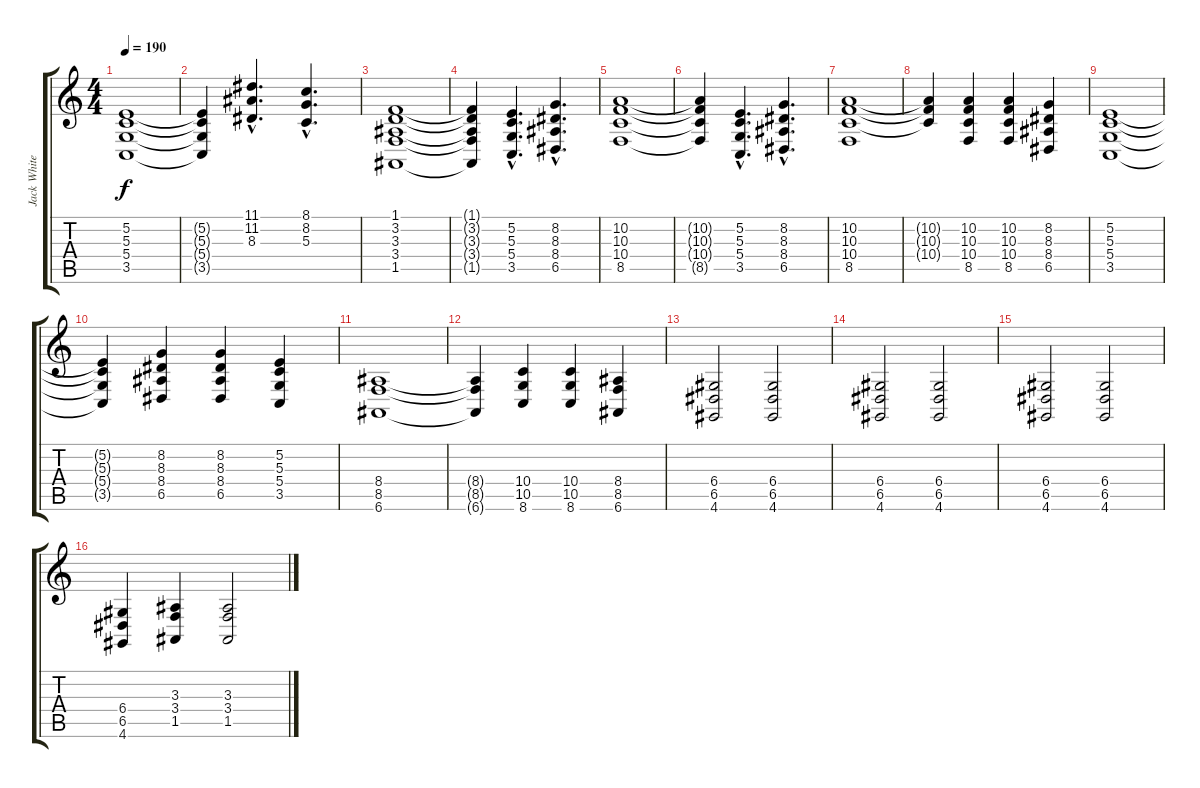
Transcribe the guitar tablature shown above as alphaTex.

\track ("Jack White" "Jack White") {instrument acousticgrandpiano}
\staff {score tabs}
\tuning (E4 B3 G3 D3 A2 E2) {hide}
\ts (4 4)
\tempo 190
\clef g2
\ks c
(5.2 5.3 5.4 3.5).1{dy f} |
(5.2{t} 5.3{t} 5.4{t} 3.5{t}).4 (11.1{hac} 11.2{hac} 8.3{hac}).4{d} (8.1{hac} 8.2{hac} 5.3{hac}).4{d} |
(1.1 3.2 3.3 3.4 1.5).1 |
(1.1{t} 3.2{t} 3.3{t} 3.4{t} 1.5{t}).4 (5.2{hac} 5.3{hac} 5.4{hac} 3.5{hac}).4{d} (8.2{hac} 8.3{hac} 8.4{hac} 6.5{hac}).4{d} |
(10.2 10.3 10.4 8.5).1 |
(10.2{t} 10.3{t} 10.4{t} 8.5{t}).4 (5.2{hac} 5.3{hac} 5.4{hac} 3.5{hac}).4{d} (8.2{hac} 8.3{hac} 8.4{hac} 6.5{hac}).4{d} |
(10.2 10.3 10.4 8.5).1 |
(10.2{t} 10.3{t} 10.4{t}).4 (10.2 10.3 10.4 8.5).4 (10.2 10.3 10.4 8.5).4 (8.2 8.3 8.4 6.5).4 |
(5.2 5.3 5.4 3.5).1 |
(5.2{t} 5.3{t} 5.4{t} 3.5{t}).4 (8.2 8.3 8.4 6.5).4 (8.2 8.3 8.4 6.5).4 (5.2 5.3 5.4 3.5).4 |
(8.4 8.5 6.6).1 |
(8.4{t} 8.5{t} 6.6{t}).4 (10.4 10.5 8.6).4 (10.4 10.5 8.6).4 (8.4 8.5 6.6).4 |
(6.4 6.5 4.6).2 (6.4 6.5 4.6).2 |
(6.4 6.5 4.6).2 (6.4 6.5 4.6).2 |
(6.4 6.5 4.6).2 (6.4 6.5 4.6).2 |
(6.4 6.5 4.6).4 (3.3 3.4 1.5).4 (3.3 3.4 1.5).2
